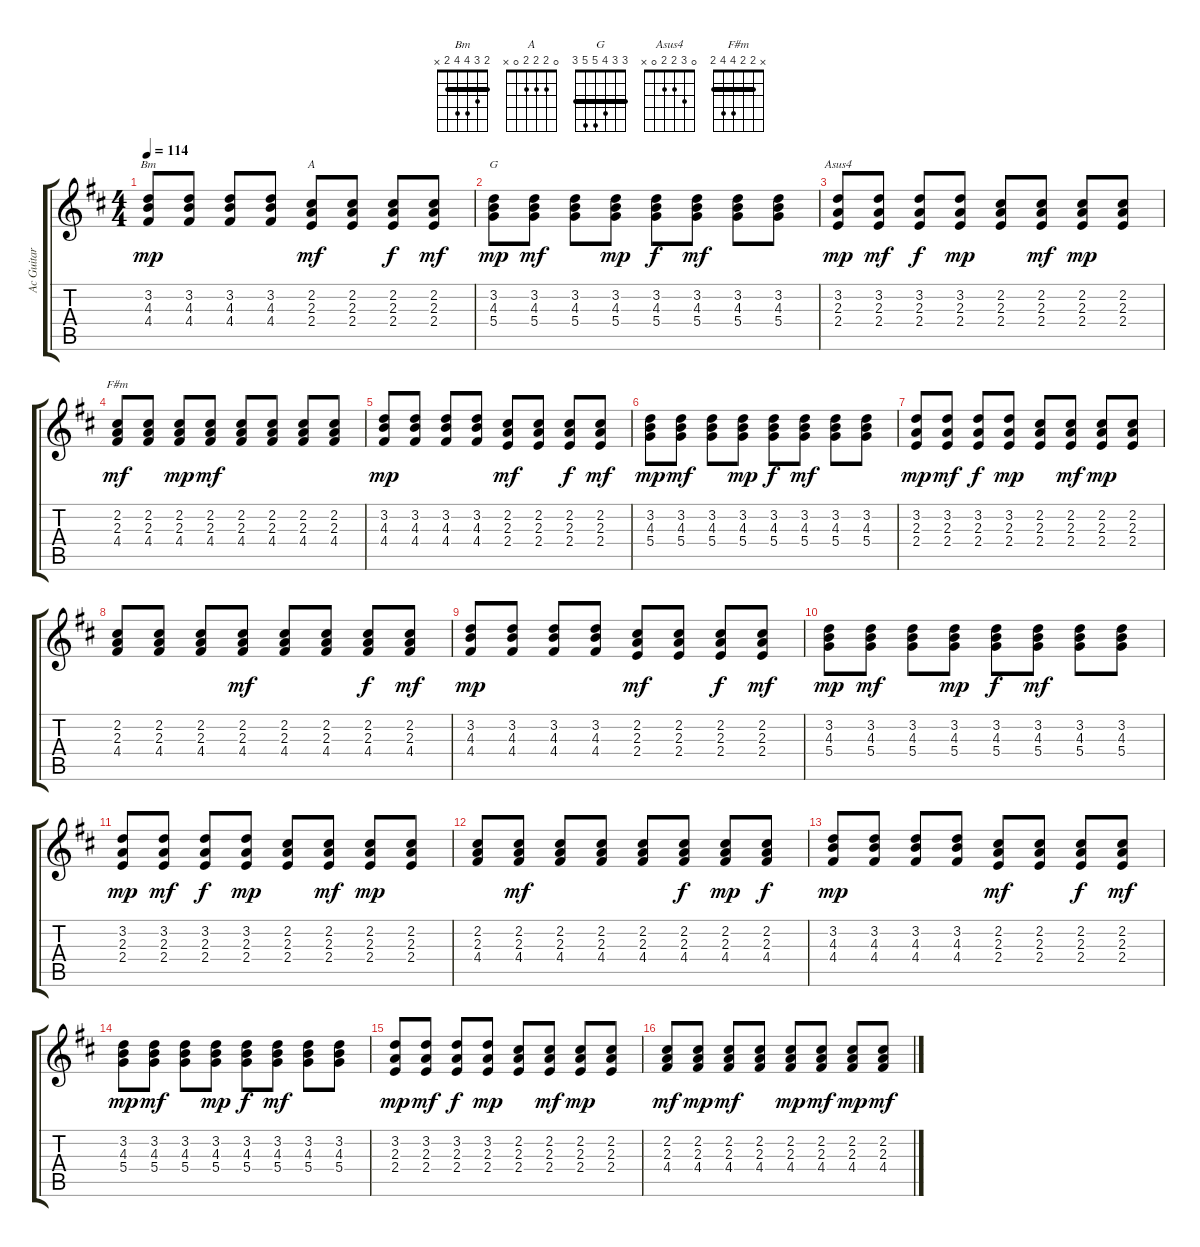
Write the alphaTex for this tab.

\track ("Ac Guitar" "Ac Guitar") {instrument acousticguitarsteel}
\staff {score tabs}
\tuning (E4 B3 G3 D3 A2 E2) {hide}
\chord ("Bm" 2 3 4 4 2 x) {barre 2}
\chord ("A" 0 2 2 2 0 x)
\chord ("G" 3 3 4 5 5 3) {barre 3}
\chord ("Asus4" 0 3 2 2 0 x)
\chord ("F#m" x 2 2 4 4 2) {barre 2}
\ts (4 4)
\tempo 114
\clef g2
\ks d
(3.2 4.3 4.4).8{ch "Bm" dy mp} (3.2 4.3 4.4).8 (3.2 4.3 4.4).8 (3.2 4.3 4.4).8 (2.2 2.3 2.4).8{ch "A" dy mf} (2.2 2.3 2.4).8 (2.2 2.3 2.4).8{dy f} (2.2 2.3 2.4).8{dy mf} |
(3.2 4.3 5.4).8{ch "G" dy mp} (3.2 4.3 5.4).8{dy mf} (3.2 4.3 5.4).8 (3.2 4.3 5.4).8{dy mp} (3.2 4.3 5.4).8{dy f} (3.2 4.3 5.4).8{dy mf} (3.2 4.3 5.4).8 (3.2 4.3 5.4).8 |
(3.2 2.3 2.4).8{ch "Asus4" dy mp} (3.2 2.3 2.4).8{dy mf} (3.2 2.3 2.4).8{dy f} (3.2 2.3 2.4).8{dy mp} (2.2 2.3 2.4).8 (2.2 2.3 2.4).8{dy mf} (2.2 2.3 2.4).8{dy mp} (2.2 2.3 2.4).8 |
(2.2 2.3 4.4).8{ch "F#m" dy mf} (2.2 2.3 4.4).8 (2.2 2.3 4.4).8{dy mp} (2.2 2.3 4.4).8{dy mf} (2.2 2.3 4.4).8 (2.2 2.3 4.4).8 (2.2 2.3 4.4).8 (2.2 2.3 4.4).8 |
(3.2 4.3 4.4).8{dy mp} (3.2 4.3 4.4).8 (3.2 4.3 4.4).8 (3.2 4.3 4.4).8 (2.2 2.3 2.4).8{dy mf} (2.2 2.3 2.4).8 (2.2 2.3 2.4).8{dy f} (2.2 2.3 2.4).8{dy mf} |
(3.2 4.3 5.4).8{dy mp} (3.2 4.3 5.4).8{dy mf} (3.2 4.3 5.4).8 (3.2 4.3 5.4).8{dy mp} (3.2 4.3 5.4).8{dy f} (3.2 4.3 5.4).8{dy mf} (3.2 4.3 5.4).8 (3.2 4.3 5.4).8 |
(3.2 2.3 2.4).8{dy mp} (3.2 2.3 2.4).8{dy mf} (3.2 2.3 2.4).8{dy f} (3.2 2.3 2.4).8{dy mp} (2.2 2.3 2.4).8 (2.2 2.3 2.4).8{dy mf} (2.2 2.3 2.4).8{dy mp} (2.2 2.3 2.4).8 |
(2.2 2.3 4.4).8 (2.2 2.3 4.4).8 (2.2 2.3 4.4).8 (2.2 2.3 4.4).8{dy mf} (2.2 2.3 4.4).8 (2.2 2.3 4.4).8 (2.2 2.3 4.4).8{dy f} (2.2 2.3 4.4).8{dy mf} |
(3.2 4.3 4.4).8{dy mp} (3.2 4.3 4.4).8 (3.2 4.3 4.4).8 (3.2 4.3 4.4).8 (2.2 2.3 2.4).8{dy mf} (2.2 2.3 2.4).8 (2.2 2.3 2.4).8{dy f} (2.2 2.3 2.4).8{dy mf} |
(3.2 4.3 5.4).8{dy mp} (3.2 4.3 5.4).8{dy mf} (3.2 4.3 5.4).8 (3.2 4.3 5.4).8{dy mp} (3.2 4.3 5.4).8{dy f} (3.2 4.3 5.4).8{dy mf} (3.2 4.3 5.4).8 (3.2 4.3 5.4).8 |
(3.2 2.3 2.4).8{dy mp} (3.2 2.3 2.4).8{dy mf} (3.2 2.3 2.4).8{dy f} (3.2 2.3 2.4).8{dy mp} (2.2 2.3 2.4).8 (2.2 2.3 2.4).8{dy mf} (2.2 2.3 2.4).8{dy mp} (2.2 2.3 2.4).8 |
(2.2 2.3 4.4).8 (2.2 2.3 4.4).8{dy mf} (2.2 2.3 4.4).8 (2.2 2.3 4.4).8 (2.2 2.3 4.4).8 (2.2 2.3 4.4).8{dy f} (2.2 2.3 4.4).8{dy mp} (2.2 2.3 4.4).8{dy f} |
(3.2 4.3 4.4).8{dy mp} (3.2 4.3 4.4).8 (3.2 4.3 4.4).8 (3.2 4.3 4.4).8 (2.2 2.3 2.4).8{dy mf} (2.2 2.3 2.4).8 (2.2 2.3 2.4).8{dy f} (2.2 2.3 2.4).8{dy mf} |
(3.2 4.3 5.4).8{dy mp} (3.2 4.3 5.4).8{dy mf} (3.2 4.3 5.4).8 (3.2 4.3 5.4).8{dy mp} (3.2 4.3 5.4).8{dy f} (3.2 4.3 5.4).8{dy mf} (3.2 4.3 5.4).8 (3.2 4.3 5.4).8 |
(3.2 2.3 2.4).8{dy mp} (3.2 2.3 2.4).8{dy mf} (3.2 2.3 2.4).8{dy f} (3.2 2.3 2.4).8{dy mp} (2.2 2.3 2.4).8 (2.2 2.3 2.4).8{dy mf} (2.2 2.3 2.4).8{dy mp} (2.2 2.3 2.4).8 |
(2.2 2.3 4.4).8{dy mf} (2.2 2.3 4.4).8{dy mp} (2.2 2.3 4.4).8{dy mf} (2.2 2.3 4.4).8 (2.2 2.3 4.4).8{dy mp} (2.2 2.3 4.4).8{dy mf} (2.2 2.3 4.4).8{dy mp} (2.2 2.3 4.4).8{dy mf}
